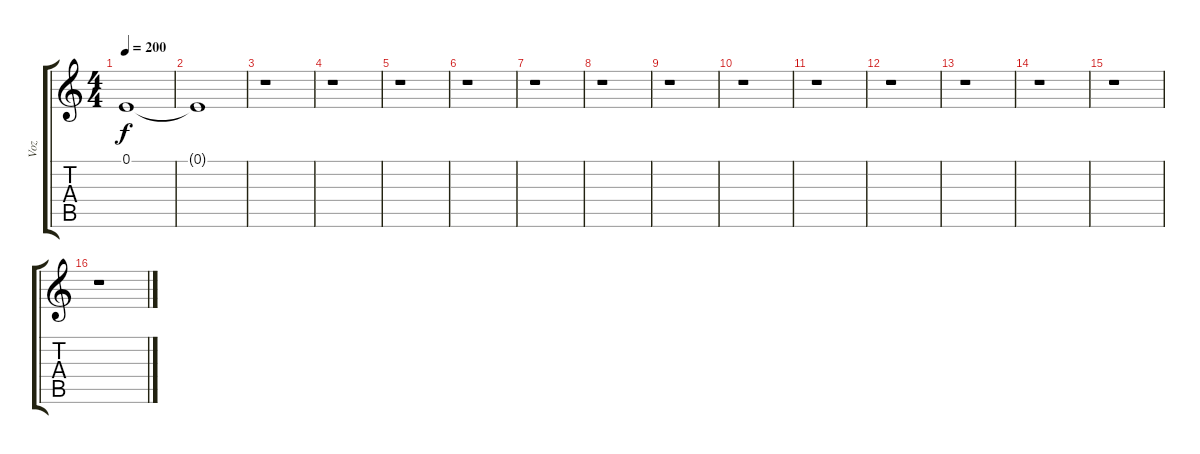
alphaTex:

\track ("Voz" "Voz") {instrument viola}
\staff {score tabs}
\tuning (E4 B3 G3 D3 A2 E2) {hide}
\ts (4 4)
\tempo 200
\clef g2
\ks c
0.1{t}.1{dy f} |
0.1{t}.1 |
r.1 |
r.1 |
r.1 |
r.1 |
r.1 |
r.1 |
r.1 |
r.1 |
r.1 |
r.1 |
r.1 |
r.1 |
r.1 |
r.1
